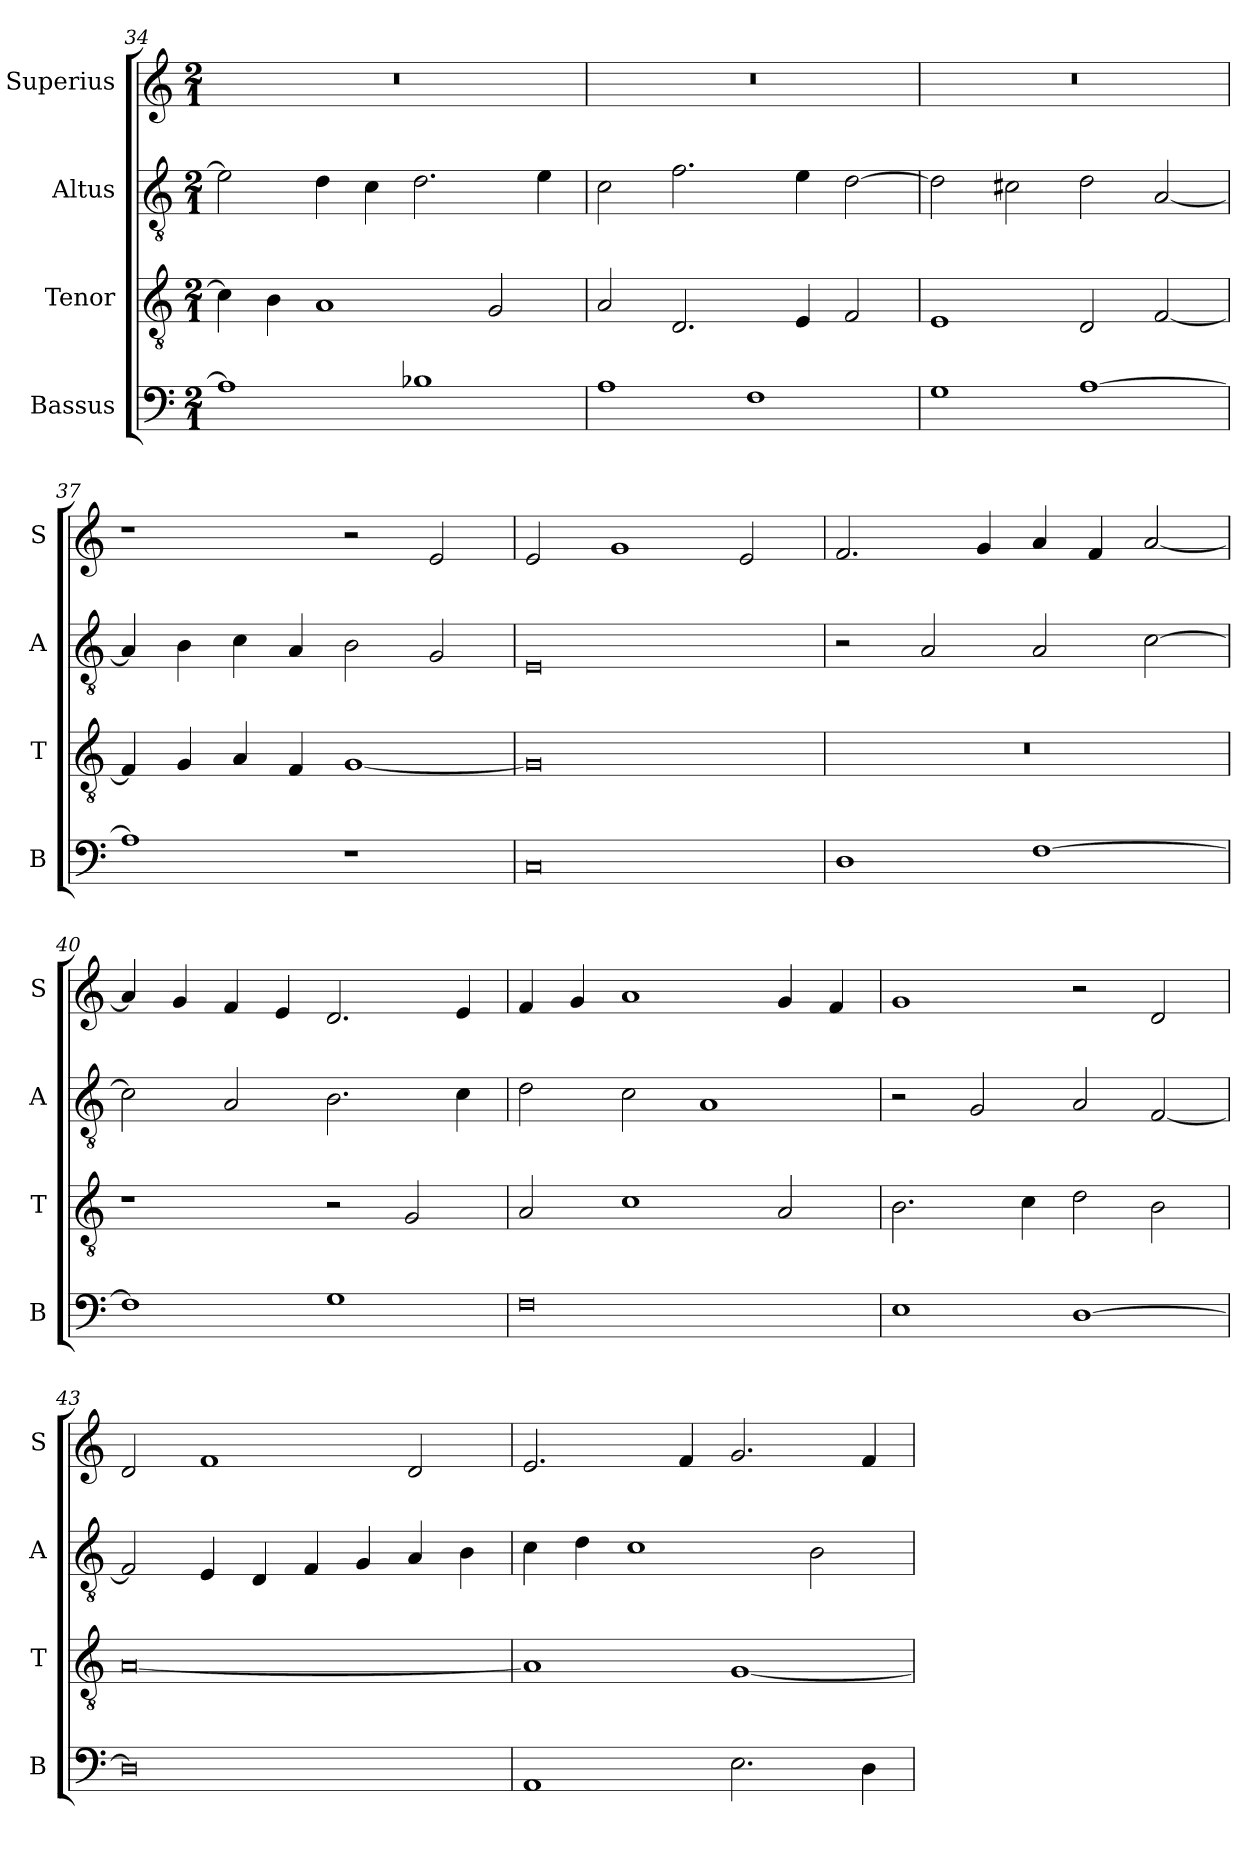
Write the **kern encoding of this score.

**kern	**kern	**kern	**kern
*part4	*part3	*part2	*part1
*staff4	*staff3	*staff2	*staff1
*I"Bassus	*I"Tenor	*I"Altus	*I"Superius
*I'B	*I'T	*I'A	*I'S
*clefF4	*clefGv2	*clefGv2	*clefG2
*k[]	*k[]	*k[]	*k[]
*C:	*C:	*C:	*C:
*M2/1	*M2/1	*M2/1	*M2/1
=34	=34	=34	=34
1A]	4c]	2e]	0r
.	4B	.	.
.	1A	4d	.
.	.	4c	.
1B-X	.	2.d	.
.	2G	.	.
.	.	4e	.
=35	=35	=35	=35
1A	2A	2c	0r
.	2.D	2.f	.
1F	.	.	.
.	4E	4e	.
.	2F	[2d	.
=36	=36	=36	=36
1G	1E	2d]	0r
.	.	2c#X	.
[1A	2D	2d	.
.	[2F	[2A	.
=37	=37	=37	=37
1A]	4F]	4A]	1r
.	4G	4B	.
.	4A	4c	.
.	4F	4A	.
1r	[1G	2B	2r
.	.	2G	2e
=38	=38	=38	=38
0C	0G]	0E	2e
.	.	.	1g
.	.	.	2e
=39	=39	=39	=39
1D	0r	2r	2.f
.	.	2A	.
.	.	.	4g
[1F	.	2A	4a
.	.	.	4f
.	.	[2c	[2a
=40	=40	=40	=40
1F]	1r	2c]	4a]
.	.	.	4g
.	.	2A	4f
.	.	.	4e
1G	2r	2.B	2.d
.	2G	.	.
.	.	4c	4e
=41	=41	=41	=41
0F	2A	2d	4f
.	.	.	4g
.	1c	2c	1a
.	.	1A	.
.	2A	.	4g
.	.	.	4f
=42	=42	=42	=42
1E	2.B	2r	1g
.	.	2G	.
.	4c	.	.
[1D	2d	2A	2r
.	2B	[2F	2d
=43	=43	=43	=43
0D]	[0A	2F]	2d
.	.	4E	1f
.	.	4D	.
.	.	4F	.
.	.	4G	.
.	.	4A	2d
.	.	4B	.
=44	=44	=44	=44
1AA	1A]	4c	2.e
.	.	4d	.
.	.	1c	.
.	.	.	4f
2.E	[1G	.	2.g
.	.	2B	.
4D	.	.	4f
=	=	=	=
*-	*-	*-	*-
